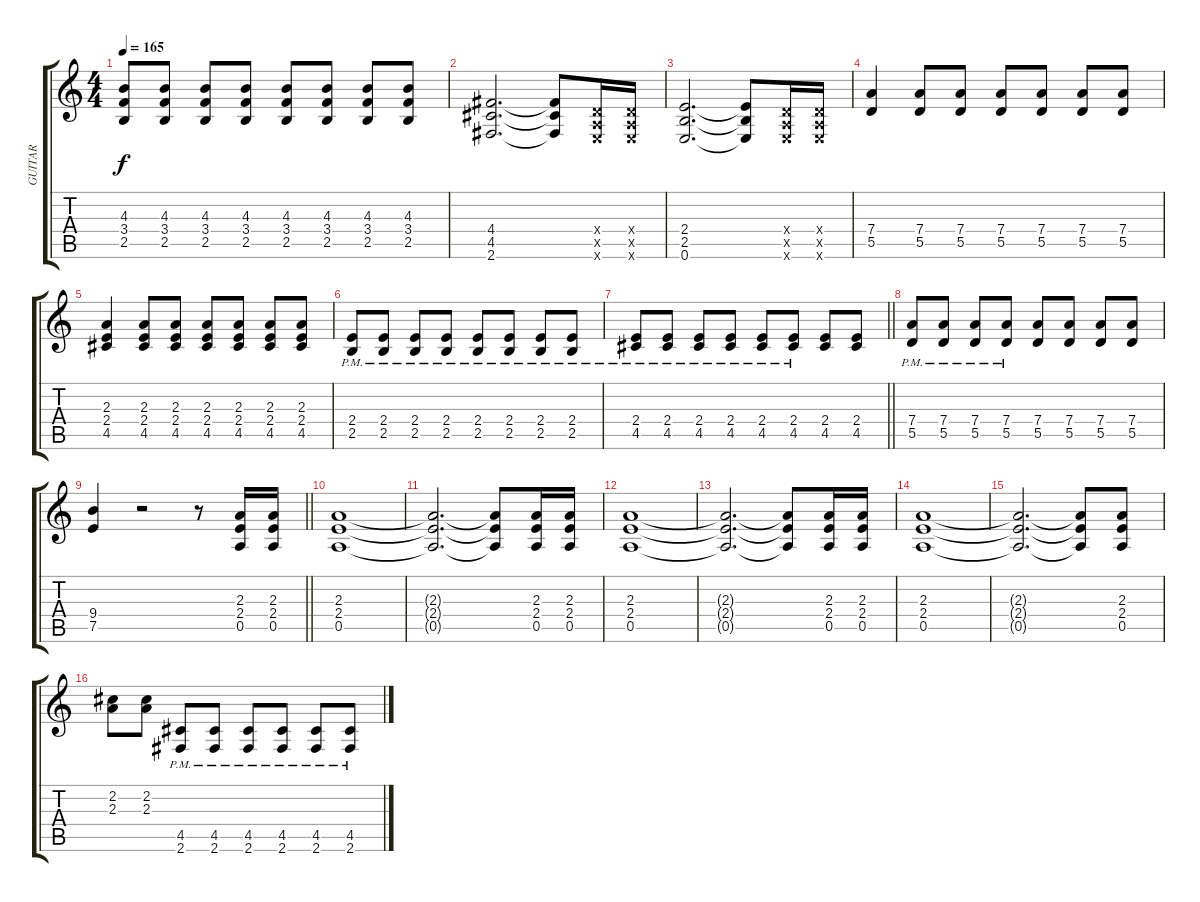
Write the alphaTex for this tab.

\track ("GUITAR" "GUITAR") {instrument overdrivenguitar}
\staff {score tabs}
\tuning (E4 B3 G3 D3 A2 E2) {hide}
\ts (4 4)
\tempo 165
\clef g2
\ks c
(4.3 3.4 2.5).8{dy f} (4.3 3.4 2.5).8 (4.3 3.4 2.5).8 (4.3 3.4 2.5).8 (4.3 3.4 2.5).8 (4.3 3.4 2.5).8 (4.3 3.4 2.5).8 (4.3 3.4 2.5).8 |
(4.4 4.5 2.6).2{d} (4.4{t} 4.5{t} 2.6{t}).8 (0.4{x} 0.5{x} 0.6{x}).16 (0.4{x} 0.5{x} 0.6{x}).16 |
(2.4 2.5 0.6).2{d} (2.4{t} 2.5{t} 0.6{t}).8 (0.4{x} 0.5{x} 0.6{x}).16 (0.4{x} 0.5{x} 0.6{x}).16 |
(7.4 5.5).4 (7.4 5.5).8 (7.4 5.5).8 (7.4 5.5).8 (7.4 5.5).8 (7.4 5.5).8 (7.4 5.5).8 |
(2.3 2.4 4.5).4 (2.3 2.4 4.5).8 (2.3 2.4 4.5).8 (2.3 2.4 4.5).8 (2.3 2.4 4.5).8 (2.3 2.4 4.5).8 (2.3 2.4 4.5).8 |
(2.4{pm} 2.5{pm}).8 (2.4{pm} 2.5{pm}).8 (2.4{pm} 2.5{pm}).8 (2.4{pm} 2.5{pm}).8 (2.4{pm} 2.5{pm}).8 (2.4{pm} 2.5{pm}).8 (2.4{pm} 2.5{pm}).8 (2.4{pm} 2.5{pm}).8 |
\barLineRight lightlight
(2.4{pm} 4.5{pm}).8 (2.4{pm} 4.5{pm}).8 (2.4{pm} 4.5{pm}).8 (2.4{pm} 4.5{pm}).8 (2.4{pm} 4.5{pm}).8 (2.4{pm} 4.5{pm}).8 (2.4 4.5).8 (2.4 4.5).8 |
(7.4{pm} 5.5{pm}).8 (7.4{pm} 5.5{pm}).8 (7.4{pm} 5.5{pm}).8 (7.4{pm} 5.5{pm}).8 (7.4 5.5).8 (7.4 5.5).8 (7.4 5.5).8 (7.4 5.5).8 |
\barLineRight lightlight
(9.4 7.5).4 r.2 r.8 (2.3 2.4 0.5).16 (2.3 2.4 0.5).16 |
(2.3 2.4 0.5).1 |
(2.3{t} 2.4{t} 0.5{t}).2{d} (2.3{t} 2.4{t} 0.5{t}).8 (2.3 2.4 0.5).16 (2.3 2.4 0.5).16 |
(2.3 2.4 0.5).1 |
(2.3{t} 2.4{t} 0.5{t}).2{d} (2.3{t} 2.4{t} 0.5{t}).8 (2.3 2.4 0.5).16 (2.3 2.4 0.5).16 |
(2.3 2.4 0.5).1 |
(2.3{t} 2.4{t} 0.5{t}).2{d} (2.3{t} 2.4{t} 0.5{t}).8 (2.3 2.4 0.5).8 |
(2.2 2.3).8 (2.2 2.3).8 (4.5{pm} 2.6{pm}).8 (4.5{pm} 2.6{pm}).8 (4.5{pm} 2.6{pm}).8 (4.5{pm} 2.6{pm}).8 (4.5{pm} 2.6{pm}).8 (4.5{pm} 2.6{pm}).8
